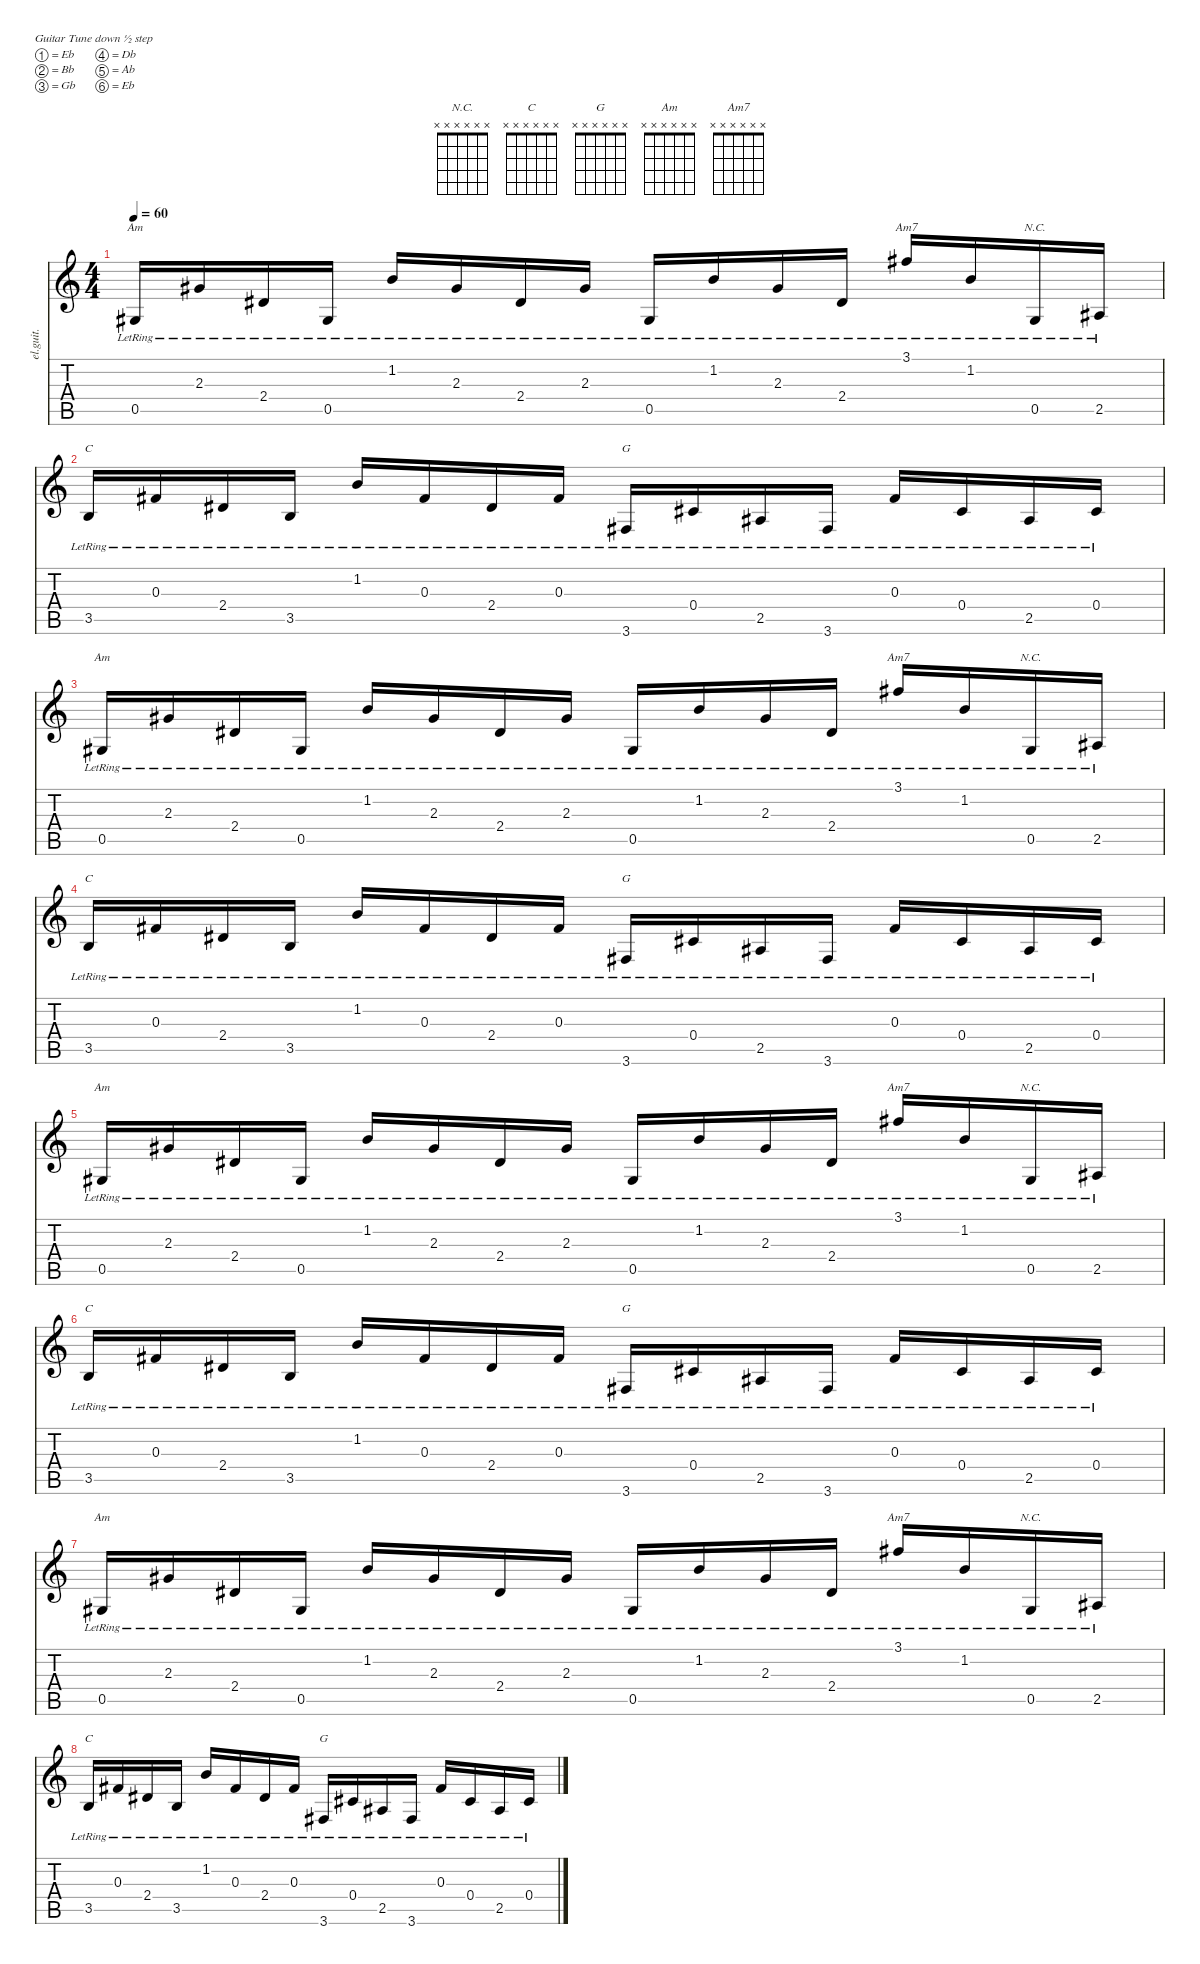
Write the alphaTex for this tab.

\defaultSystemsLayout 4
\hideDynamics
\bracketExtendMode nobrackets
\otherSystemsTrackNameOrientation horizontal
\track ("Guitar 1" "el.guit.") {instrument electricguitarclean}
\staff {score tabs}
\tuning (Eb4 Bb3 Gb3 Db3 Ab2 Eb2)
\chord ("N.C." x x x x x x)
\chord ("C" x x x x x x)
\chord ("G" x x x x x x)
\chord ("Am" x x x x x x)
\chord ("Am7" x x x x x x)
\ts (4 4)
\tempo 60
\clef g2
\ks c
0.5{lr acc #}.16{ch "Am" dy f} 2.3{lr acc #}.16 2.4{lr acc #}.16 0.5{lr acc #}.16 1.2{lr}.16 2.3{lr acc #}.16 2.4{lr acc #}.16 2.3{lr acc #}.16 0.5{lr acc #}.16 1.2{lr}.16 2.3{lr acc #}.16 2.4{lr acc #}.16 3.1{lr acc #}.16{ch "Am7"} 1.2{lr}.16 0.5{lr acc #}.16{ch "N.C."} 2.5{lr acc #}.16 |
3.5{lr}.16{ch "C"} 0.3{lr acc #}.16 2.4{lr acc #}.16 3.5{lr}.16 1.2{lr}.16 0.3{lr acc #}.16 2.4{lr acc #}.16 0.3{lr acc #}.16 3.6{lr acc #}.16{ch "G"} 0.4{lr acc #}.16 2.5{lr acc #}.16 3.6{lr acc #}.16 0.3{lr acc #}.16 0.4{lr acc #}.16 2.5{lr acc #}.16 0.4{lr acc #}.16 |
0.5{lr acc #}.16{ch "Am"} 2.3{lr acc #}.16 2.4{lr acc #}.16 0.5{lr acc #}.16 1.2{lr}.16 2.3{lr acc #}.16 2.4{lr acc #}.16 2.3{lr acc #}.16 0.5{lr acc #}.16 1.2{lr}.16 2.3{lr acc #}.16 2.4{lr acc #}.16 3.1{lr acc #}.16{ch "Am7"} 1.2{lr}.16 0.5{lr acc #}.16{ch "N.C."} 2.5{lr acc #}.16 |
3.5{lr}.16{ch "C"} 0.3{lr acc #}.16 2.4{lr acc #}.16 3.5{lr}.16 1.2{lr}.16 0.3{lr acc #}.16 2.4{lr acc #}.16 0.3{lr acc #}.16 3.6{lr acc #}.16{ch "G"} 0.4{lr acc #}.16 2.5{lr acc #}.16 3.6{lr acc #}.16 0.3{lr acc #}.16 0.4{lr acc #}.16 2.5{lr acc #}.16 0.4{lr acc #}.16 |
0.5{lr acc #}.16{ch "Am"} 2.3{lr acc #}.16 2.4{lr acc #}.16 0.5{lr acc #}.16 1.2{lr}.16 2.3{lr acc #}.16 2.4{lr acc #}.16 2.3{lr acc #}.16 0.5{lr acc #}.16 1.2{lr}.16 2.3{lr acc #}.16 2.4{lr acc #}.16 3.1{lr acc #}.16{ch "Am7"} 1.2{lr}.16 0.5{lr acc #}.16{ch "N.C."} 2.5{lr acc #}.16 |
3.5{lr}.16{ch "C"} 0.3{lr acc #}.16 2.4{lr acc #}.16 3.5{lr}.16 1.2{lr}.16 0.3{lr acc #}.16 2.4{lr acc #}.16 0.3{lr acc #}.16 3.6{lr acc #}.16{ch "G"} 0.4{lr acc #}.16 2.5{lr acc #}.16 3.6{lr acc #}.16 0.3{lr acc #}.16 0.4{lr acc #}.16 2.5{lr acc #}.16 0.4{lr acc #}.16 |
0.5{lr acc #}.16{ch "Am"} 2.3{lr acc #}.16 2.4{lr acc #}.16 0.5{lr acc #}.16 1.2{lr}.16 2.3{lr acc #}.16 2.4{lr acc #}.16 2.3{lr acc #}.16 0.5{lr acc #}.16 1.2{lr}.16 2.3{lr acc #}.16 2.4{lr acc #}.16 3.1{lr acc #}.16{ch "Am7"} 1.2{lr}.16 0.5{lr acc #}.16{ch "N.C."} 2.5{lr acc #}.16 |
3.5{lr}.16{ch "C"} 0.3{lr acc #}.16 2.4{lr acc #}.16 3.5{lr}.16 1.2{lr}.16 0.3{lr acc #}.16 2.4{lr acc #}.16 0.3{lr acc #}.16 3.6{lr acc #}.16{ch "G"} 0.4{lr acc #}.16 2.5{lr acc #}.16 3.6{lr acc #}.16 0.3{lr acc #}.16 0.4{lr acc #}.16 2.5{lr acc #}.16 0.4{lr acc #}.16
